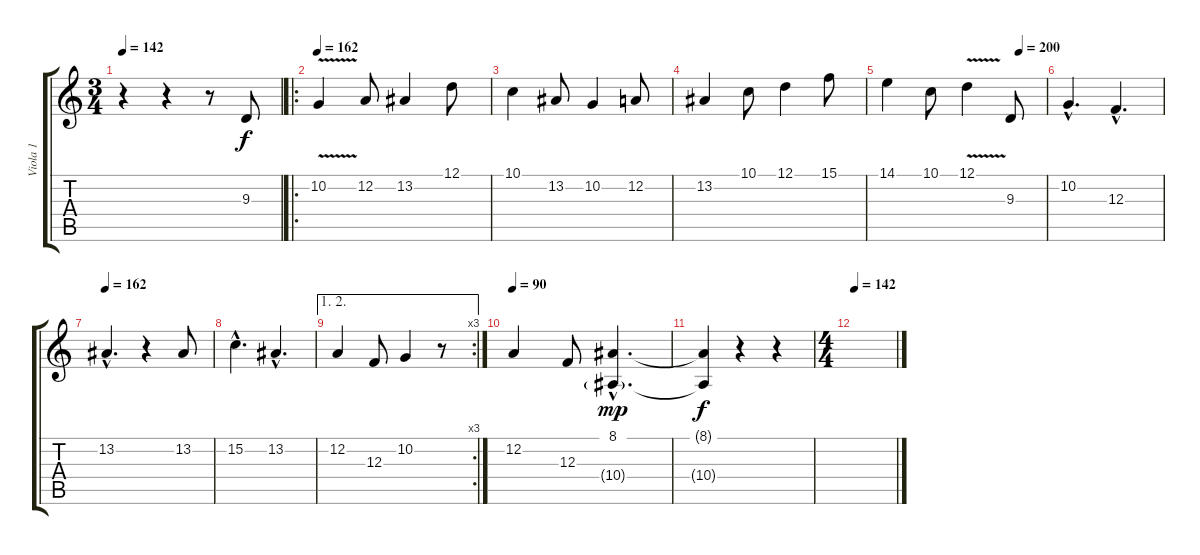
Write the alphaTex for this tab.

\track ("Viola 1" "Viola 1") {instrument viola}
\staff {score tabs}
\tuning (D4 A3 F3 C3 G2 D2) {hide}
\ts (3 4)
\tempo 142
\clef g2
\ks c
r.4{dy f instrument viola} r.4 r.8 9.3.8 |
\ro
\tempo 162
10.2{v}.4 12.2.8 13.2.4 12.1.8 |
10.1.4 13.2.8 10.2.4 12.2.8 |
13.2.4 10.1.8 12.1.4 15.1.8 |
\tempo (200 0.8333333333333334)
14.1.4 10.1.8 12.1{v}.4 9.3.8 |
10.2{hac}.4{d} 12.3{hac}.4{d} |
\tempo 162
13.2{hac}.4{d} r.4 13.2.8 |
15.2{hac}.4{d} 13.2{hac}.4{d} |
\ae (1 2)
\rc 3
12.2.4 12.3.8 10.2.4 r.8 |
\tempo 90
12.2.4 12.3.8 (8.1{hac} 10.4{g hac}).4{d dy mp} |
(8.1{t} 10.4{t}).4{dy f} r.4 r.4 |
\ts (4 4)
\tempo 142
